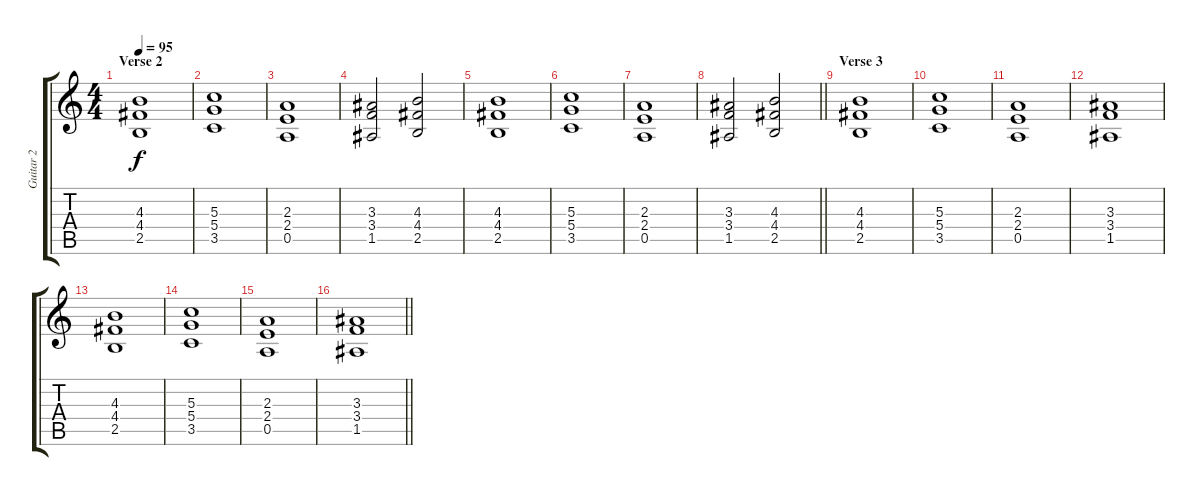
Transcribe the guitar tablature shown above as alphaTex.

\track ("Guitar 2" "Guitar 2") {instrument distortionguitar}
\staff {score tabs}
\tuning (E4 B3 G3 D3 A2 E2) {hide}
\ts (4 4)
\section ("" "Verse 2")
\tempo 95
\clef g2
\ks c
(4.3 4.4 2.5).1{dy f} |
(5.3 5.4 3.5).1 |
(2.3 2.4 0.5).1 |
(3.3 3.4 1.5).2 (4.3 4.4 2.5).2 |
(4.3 4.4 2.5).1 |
(5.3 5.4 3.5).1 |
(2.3 2.4 0.5).1 |
\barLineRight lightlight
(3.3 3.4 1.5).2 (4.3 4.4 2.5).2 |
\section ("" "Verse 3")
(4.3 4.4 2.5).1 |
(5.3 5.4 3.5).1 |
(2.3 2.4 0.5).1 |
(3.3 3.4 1.5).1 |
(4.3 4.4 2.5).1 |
(5.3 5.4 3.5).1 |
(2.3 2.4 0.5).1 |
\barLineRight lightlight
(3.3 3.4 1.5).1
